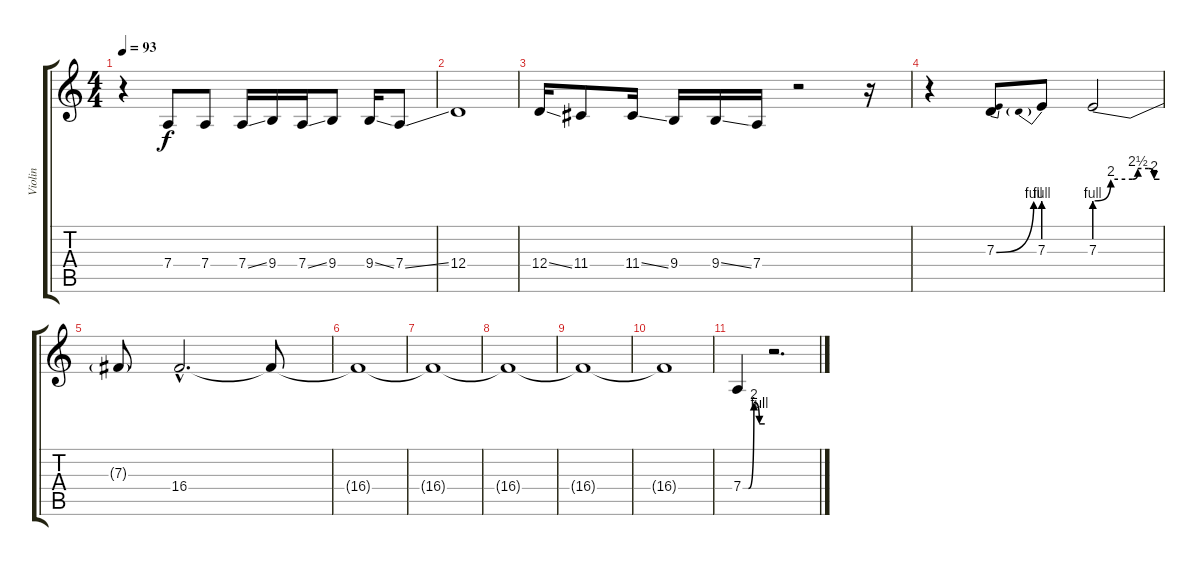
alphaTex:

\track ("Violin" "Violin") {instrument viola}
\staff {score tabs}
\tuning (E4 B3 G3 D3 A2 E2) {hide}
\ts (4 4)
\tempo 93
\clef g2
\ks c
r.4{dy f} 7.4.8 7.4.8 7.4{ss}.16 9.4.16 7.4{ss}.16 9.4.8 9.4{ss}.16 7.4{ss}.8 |
12.4.1 |
12.4{ss}.16 11.4.8 11.4{ss}.16 9.4.16 9.4{ss}.16 7.4.16 r.2 r.16 |
r.4 7.3{be (bend 0 0 60 4)}.8 7.3{be (prebend 0 4 60 4)}.8 7.3{be (custom 0 4 15 8 35 8 40 10 50 10 55 8 60 8)}.2 |
7.3{t}.8 16.4{hac}.2{d} 16.4{t}.8 |
16.4{t}.1{volume 11} |
16.4{t}.1 |
16.4{t}.1 |
16.4{t}.1 |
16.4{t}.1{volume 0} |
7.4{be (custom 0 0 15 0 30 8 45 4 60 4)}.4{volume 12} r.2{d}
